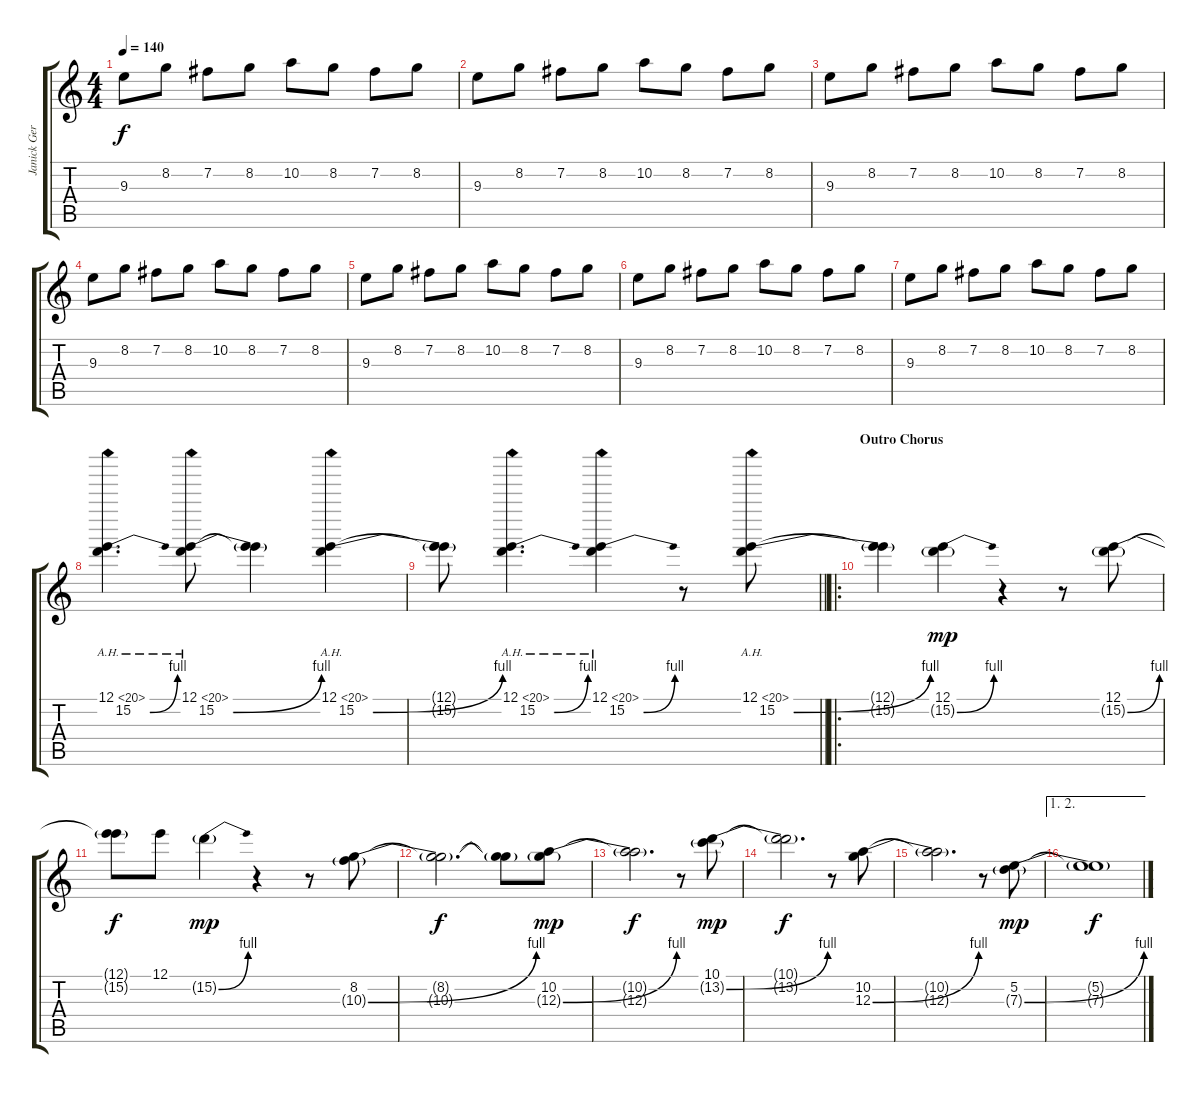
\track ("Janick Gers" "Janick Ger") {instrument overdrivenguitar}
\staff {score tabs}
\tuning (E4 B3 G3 D3 A2 E2) {hide}
\ts (4 4)
\tempo 140
\clef g2
\ks c
9.3.8{dy f} 8.2.8 7.2.8 8.2.8 10.2.8 8.2.8 7.2.8 8.2.8 |
9.3.8 8.2.8 7.2.8 8.2.8 10.2.8 8.2.8 7.2.8 8.2.8 |
9.3.8 8.2.8 7.2.8 8.2.8 10.2.8 8.2.8 7.2.8 8.2.8 |
9.3.8 8.2.8 7.2.8 8.2.8 10.2.8 8.2.8 7.2.8 8.2.8 |
9.3.8 8.2.8 7.2.8 8.2.8 10.2.8 8.2.8 7.2.8 8.2.8 |
9.3.8 8.2.8 7.2.8 8.2.8 10.2.8 8.2.8 7.2.8 8.2.8 |
9.3.8 8.2.8 7.2.8 8.2.8 10.2.8 8.2.8 7.2.8 8.2.8 |
(12.1{ah 8} 15.2{be (bend 0 0 60 4)}).4{d volume 16} (12.1{ah 8} 15.2{be (bend 0 0 60 4)}).8 (12.1{t} 15.2{t}).4 (12.1{ah 8} 15.2{be (bend 0 0 60 4)}).4 |
\barLineRight lightlight
(12.1{t} 15.2{t}).8 (12.1{ah 8} 15.2{be (bend 0 0 60 4)}).4{d} (12.1{ah 8} 15.2{be (bend 0 0 60 4)}).4 r.8 (12.1{ah 8} 15.2{be (bend 0 0 60 4)}).8 |
\ro
\section ("" "Outro Chorus")
(12.1{t} 15.2{t}).4{volume 12} (12.1 15.2{be (bend 0 0 60 4) g}).4{dy mp} r.4 r.8 (12.1 15.2{be (bend 0 0 60 4) g}).8 |
(12.1{t} 15.2{t}).8{dy f} 12.1.8 15.2{be (bend 0 0 60 4) g}.4{dy mp} r.4 r.8 (8.2 10.3{be (bend 0 0 60 4) g}).8 |
(8.2{t} 10.3{t}).2{d dy f} (8.2{t} 10.3{t}).8 (10.2 12.3{be (bend 0 0 60 4) g}).8{dy mp} |
(10.2{t} 12.3{t}).2{d dy f} r.8 (10.1 13.2{be (bend 0 0 60 4) g}).8{dy mp} |
(10.1{t} 13.2{t}).2{d dy f} r.8 (10.2 12.3{be (bend 0 0 60 4)}).8 |
(10.2{t} 12.3{t}).2{d} r.8 (5.2 7.3{be (bend 0 0 60 4) g}).8{dy mp} |
\ae (1 2)
(5.2{t} 7.3{t}).1{dy f}
